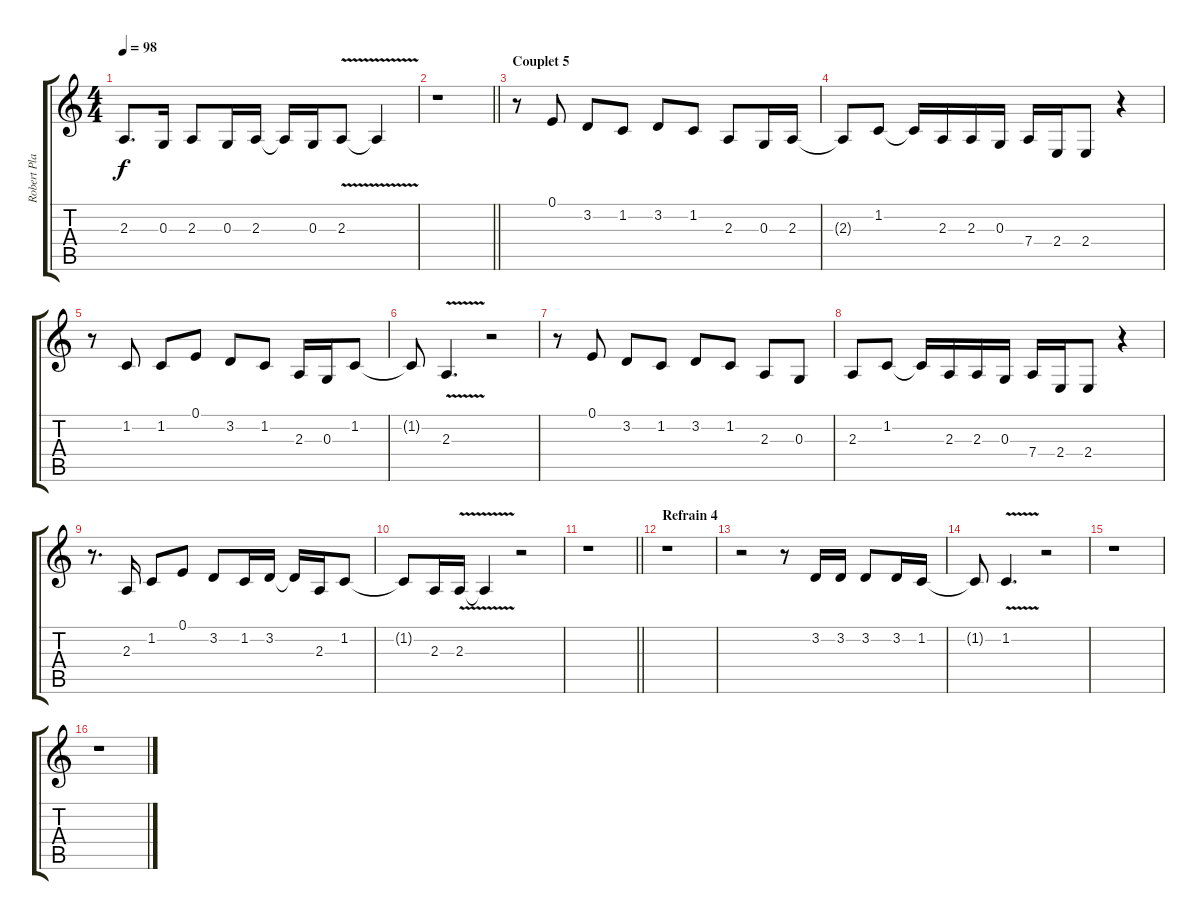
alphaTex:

\track ("Robert Plant" "Robert Pla") {instrument synthvoice}
\staff {score tabs}
\tuning (E4 B3 G3 D3 A2 E2) {hide}
\ts (4 4)
\tempo 98
\clef g2
\ks c
2.3.8{d dy f} 0.3.16 2.3.8 0.3.16 2.3.16 2.3{t}.16 0.3.16 2.3{v}.8 2.3{t}.4 |
\barLineRight lightlight
r.1 |
\section ("" "Couplet 5")
r.8 0.1.8 3.2.8 1.2.8 3.2.8 1.2.8 2.3.8 0.3.16 2.3.16 |
2.3{t}.8 1.2.8 1.2{t}.16 2.3.16 2.3.16 0.3.16 7.4.16 2.4.16 2.4.8 r.4 |
r.8 1.2.8 1.2.8 0.1.8 3.2.8 1.2.8 2.3.16 0.3.16 1.2.8 |
1.2{t}.8 2.3{v}.4{d} r.2 |
r.8 0.1.8 3.2.8 1.2.8 3.2.8 1.2.8 2.3.8 0.3.8 |
2.3.8 1.2.8 1.2{t}.16 2.3.16 2.3.16 0.3.16 7.4.16 2.4.16 2.4.8 r.4 |
r.8{d} 2.3.16 1.2.8 0.1.8 3.2.8 1.2.16 3.2.16 3.2{t}.16 2.3.16 1.2.8 |
1.2{t}.8 2.3.16 2.3{v}.16 2.3{v t}.4 r.2 |
\barLineRight lightlight
r.1 |
\section ("" "Refrain 4")
r.1 |
r.2 r.8 3.2.16 3.2.16 3.2.8 3.2.16 1.2.16 |
1.2{t}.8 1.2{v}.4{d} r.2 |
r.1 |
r.1
